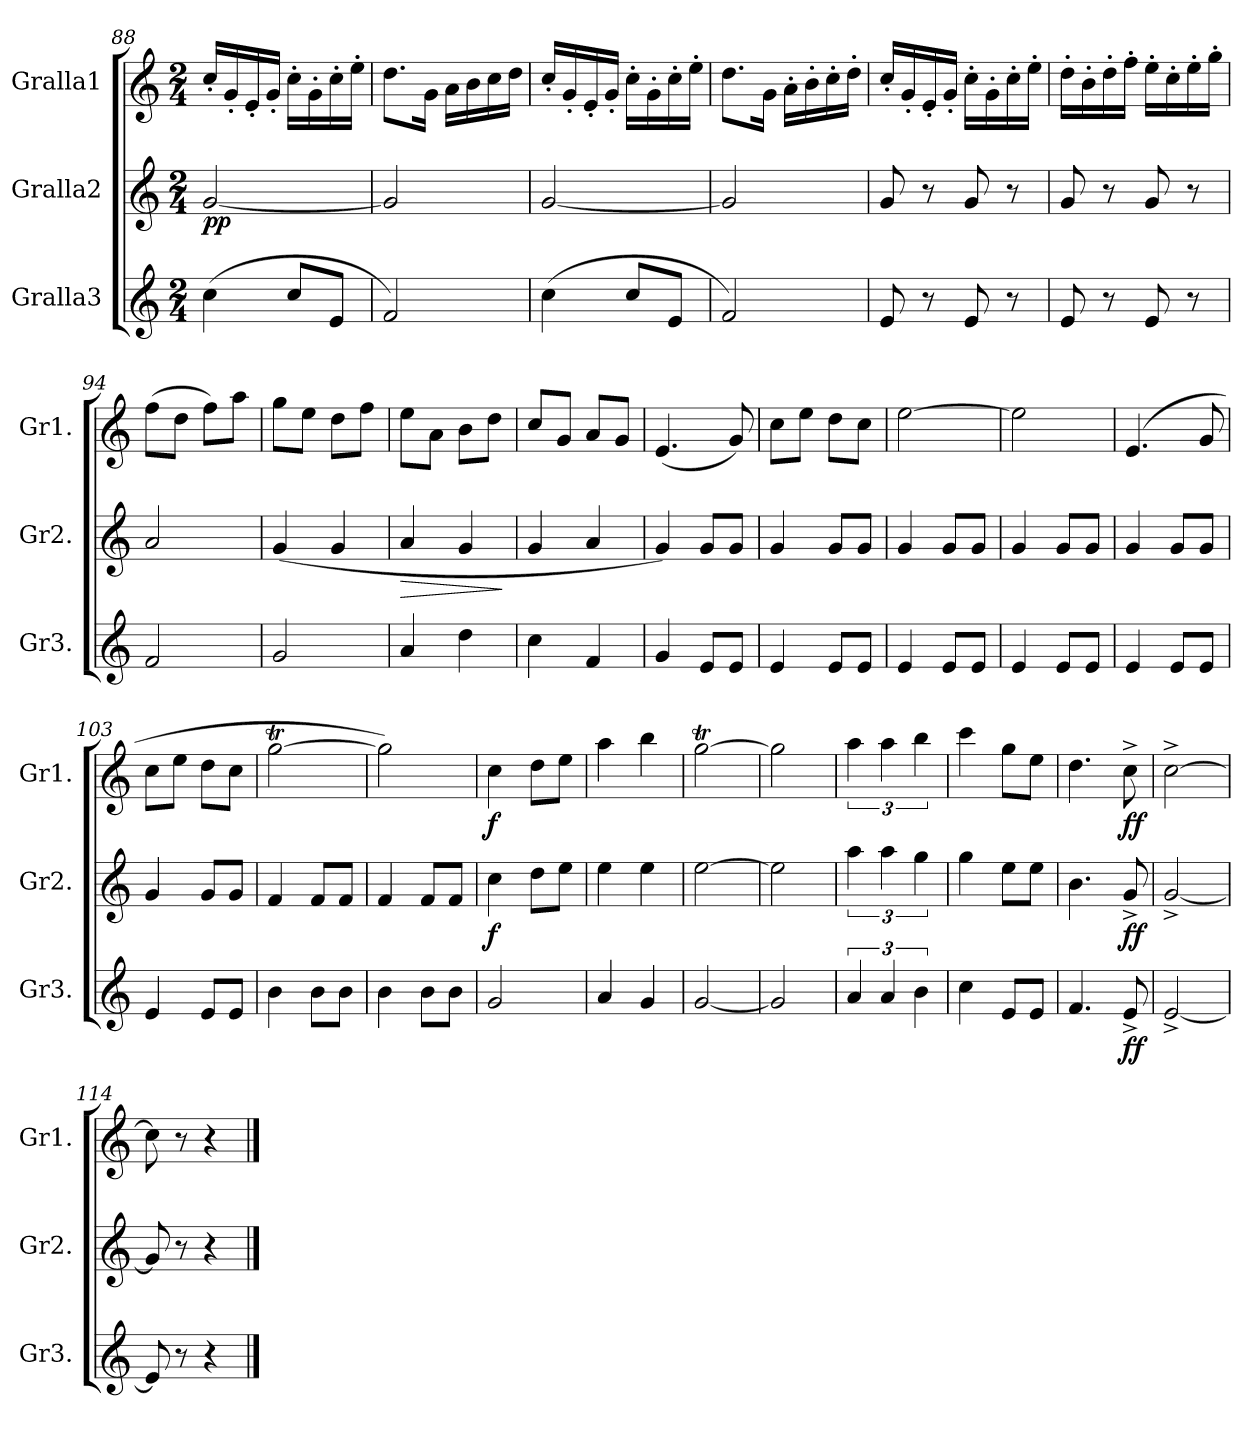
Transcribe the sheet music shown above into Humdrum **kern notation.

**kern	**dynam	**kern	**dynam	**kern	**dynam
*part3	*part3	*part2	*part2	*part1	*part1
*staff3	*staff3	*staff2	*staff2	*staff1	*staff1
*I"Gralla3	*	*I"Gralla2	*	*I"Gralla1	*
*I'Gr3.	*	*I'Gr2.	*	*I'Gr1.	*
*clefG2	*	*clefG2	*	*clefG2	*
*k[]	*	*k[]	*	*k[]	*
*M2/4	*	*M2/4	*	*M2/4	*
=88	=88	=88	=88	=88	=88
!	!	!	!LO:DY:b	!	!
(>4cc\	.	[2g/	pp	16cc'/LL	.
.	.	.	.	16g'/	.
.	.	.	.	16e'/	.
.	.	.	.	16g'/JJ	.
8cc/L	.	.	.	16cc'\LL	.
.	.	.	.	16g'\	.
8e/J	.	.	.	16cc'\	.
.	.	.	.	16ee'\JJ	.
=89	=89	=89	=89	=89	=89
2f/)	.	2g/]	.	8.dd\L	.
.	.	.	.	16g\Jk	.
.	.	.	.	16a\LL	.
.	.	.	.	16b\	.
.	.	.	.	16cc\	.
.	.	.	.	16dd\JJ	.
=90	=90	=90	=90	=90	=90
(>4cc\	.	[2g/	.	16cc'/LL	.
.	.	.	.	16g'/	.
.	.	.	.	16e'/	.
.	.	.	.	16g'/JJ	.
8cc/L	.	.	.	16cc'\LL	.
.	.	.	.	16g'\	.
8e/J	.	.	.	16cc'\	.
.	.	.	.	16ee'\JJ	.
=91	=91	=91	=91	=91	=91
2f/)	.	2g/]	.	8.dd\L	.
.	.	.	.	16g\Jk	.
.	.	.	.	16a'\LL	.
.	.	.	.	16b'\	.
.	.	.	.	16cc'\	.
.	.	.	.	16dd'\JJ	.
=92	=92	=92	=92	=92	=92
8e/	.	8g/	.	16cc'/LL	.
.	.	.	.	16g'/	.
8r	.	8r	.	16e'/	.
.	.	.	.	16g'/JJ	.
8e/	.	8g/	.	16cc'\LL	.
.	.	.	.	16g'\	.
8r	.	8r	.	16cc'\	.
.	.	.	.	16ee'\JJ	.
!!LO:LB:g=z
=93	=93	=93	=93	=93	=93
8e/	.	8g/	.	16dd'\LL	.
.	.	.	.	16b'\	.
8r	.	8r	.	16dd'\	.
.	.	.	.	16ff'\JJ	.
8e/	.	8g/	.	16ee'\LL	.
.	.	.	.	16cc'\	.
8r	.	8r	.	16ee'\	.
.	.	.	.	16gg'\JJ	.
=94	=94	=94	=94	=94	=94
2f/	.	2a/	.	(>8ff\L	.
.	.	.	.	8dd\J	.
.	.	.	.	8ff\L)	.
.	.	.	.	8aa\J	.
=95	=95	=95	=95	=95	=95
2g/	.	(>4g/	.	8gg\L	.
.	.	.	.	8ee\J	.
.	.	4g/	.	8dd\L	.
.	.	.	.	8ff\J	.
=96	=96	=96	=96	=96	=96
!	!	!	!LO:HP:b	!	!
4a/	.	4a/	>	8ee\L	.
.	.	.	.	8a\J	.
4dd\	.	4g/	.	8b\L	.
.	.	.	.	8dd\J	.
.	.	.	]	.	.
=97	=97	=97	=97	=97	=97
4cc\	.	4g/	.	8cc/L	.
.	.	.	.	8g/J	.
4f/	.	4a/	.	8a/L	.
.	.	.	.	8g/J	.
=98	=98	=98	=98	=98	=98
4g/	.	4g/)	.	(<4.e/	.
8e/L	.	8g/L	.	.	.
8e/J	.	8g/J	.	8g/)	.
=99	=99	=99	=99	=99	=99
4e/	.	4g/	.	8cc\L	.
.	.	.	.	8ee\J	.
8e/L	.	8g/L	.	8dd\L	.
8e/J	.	8g/J	.	8cc\J	.
=100	=100	=100	=100	=100	=100
4e/	.	4g/	.	[2ee\	.
8e/L	.	8g/L	.	.	.
8e/J	.	8g/J	.	.	.
=101	=101	=101	=101	=101	=101
4e/	.	4g/	.	2ee\]	.
8e/L	.	8g/L	.	.	.
8e/J	.	8g/J	.	.	.
=102	=102	=102	=102	=102	=102
4e/	.	4g/	.	(>4.e/	.
8e/L	.	8g/L	.	.	.
8e/J	.	8g/J	.	8g/	.
!!LO:LB:g=z
=103	=103	=103	=103	=103	=103
4e/	.	4g/	.	8cc\L	.
.	.	.	.	8ee\J	.
8e/L	.	8g/L	.	8dd\L	.
8e/J	.	8g/J	.	8cc\J	.
=104	=104	=104	=104	=104	=104
4b\	.	4f/	.	[2ggT\	.
8b\L	.	8f/L	.	.	.
8b\J	.	8f/J	.	.	.
=105	=105	=105	=105	=105	=105
4b\	.	4f/	.	2gg\])	.
8b\L	.	8f/L	.	.	.
8b\J	.	8f/J	.	.	.
=106	=106	=106	=106	=106	=106
!	!	!	!LO:DY:b	!	!LO:DY:b
2g/	.	4cc\	f	4cc\	f
.	.	8dd\L	.	8dd\L	.
.	.	8ee\J	.	8ee\J	.
=107	=107	=107	=107	=107	=107
4a/	.	4ee\	.	4aa\	.
4g/	.	4ee\	.	4bb\	.
=108	=108	=108	=108	=108	=108
[2g/	.	[2ee\	.	[2ggT\	.
=109	=109	=109	=109	=109	=109
2g/]	.	2ee\]	.	2gg\]	.
=110	=110	=110	=110	=110	=110
6a/	.	6aa\	.	6aa\	.
6a/	.	6aa\	.	6aa\	.
6b\	.	6gg\	.	6bb\	.
=111	=111	=111	=111	=111	=111
4cc\	.	4gg\	.	4ccc\	.
8e/L	.	8ee\L	.	8gg\L	.
8e/J	.	8ee\J	.	8ee\J	.
=112	=112	=112	=112	=112	=112
4.f/	.	4.b\	.	4.dd\	.
!	!LO:DY:b	!	!LO:DY:b	!	!LO:DY:b
8e^/	ff	8g^/	ff	8cc^\	ff
=113	=113	=113	=113	=113	=113
[2e^/	.	[2g^/	.	[2cc^\	.
=114	=114	=114	=114	=114	=114
8e/]	.	8g/]	.	8cc\]	.
8r	.	8r	.	8r	.
4r	.	4r	.	4r	.
==	==	==	==	==	==
*-	*-	*-	*-	*-	*-
